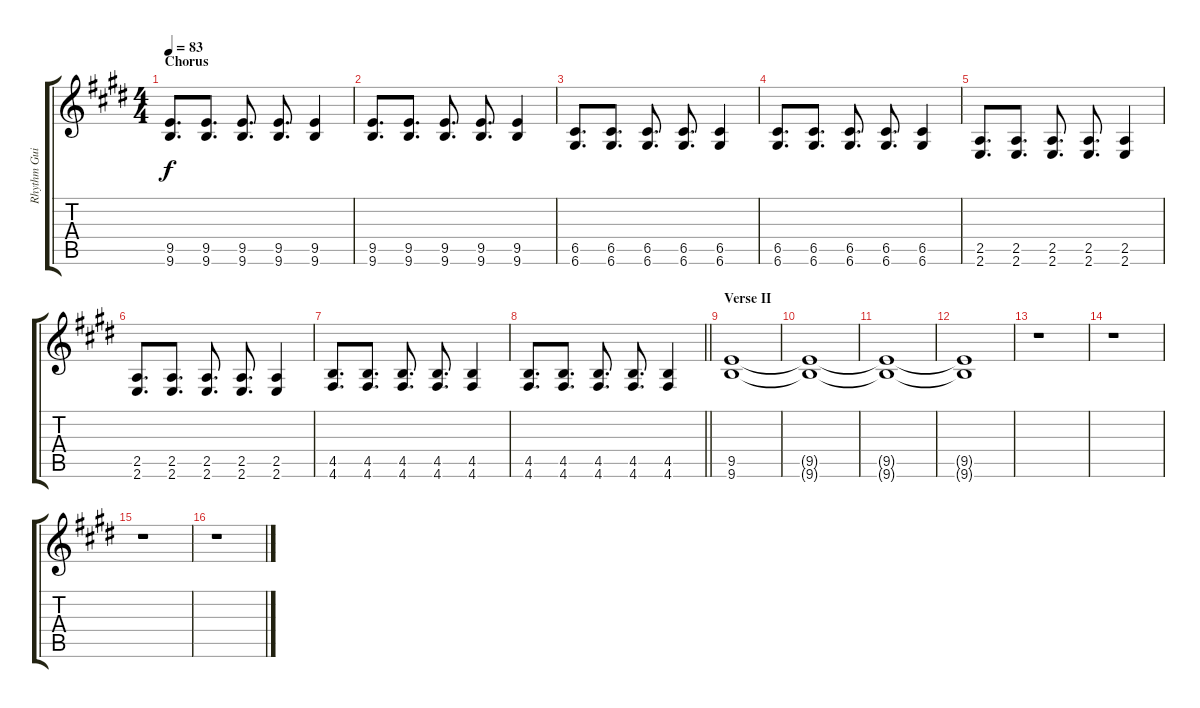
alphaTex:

\track ("Rhythm Guitar II" "Rhythm Gui") {instrument overdrivenguitar}
\staff {score tabs}
\tuning (D4 B3 G3 D3 G2 D2) {hide}
\ts (4 4)
\section ("" "Chorus")
\tempo 83
\clef g2
\ks e
(9.5 9.6).8{d dy f} (9.5 9.6).8{d} (9.5 9.6).8{d} (9.5 9.6).8{d} (9.5 9.6).4 |
(9.5 9.6).8{d} (9.5 9.6).8{d} (9.5 9.6).8{d} (9.5 9.6).8{d} (9.5 9.6).4 |
(6.5 6.6).8{d} (6.5 6.6).8{d} (6.5 6.6).8{d} (6.5 6.6).8{d} (6.5 6.6).4 |
(6.5 6.6).8{d} (6.5 6.6).8{d} (6.5 6.6).8{d} (6.5 6.6).8{d} (6.5 6.6).4 |
(2.5 2.6).8{d} (2.5 2.6).8{d} (2.5 2.6).8{d} (2.5 2.6).8{d} (2.5 2.6).4 |
(2.5 2.6).8{d} (2.5 2.6).8{d} (2.5 2.6).8{d} (2.5 2.6).8{d} (2.5 2.6).4 |
(4.5 4.6).8{d} (4.5 4.6).8{d} (4.5 4.6).8{d} (4.5 4.6).8{d} (4.5 4.6).4 |
\barLineRight lightlight
(4.5 4.6).8{d} (4.5 4.6).8{d} (4.5 4.6).8{d} (4.5 4.6).8{d} (4.5 4.6).4 |
\section ("" "Verse II")
(9.5 9.6).1{volume 0} |
(9.5{t} 9.6{t}).1 |
(9.5{t} 9.6{t}).1 |
(9.5{t} 9.6{t}).1 |
r.1 |
r.1 |
r.1 |
r.1
